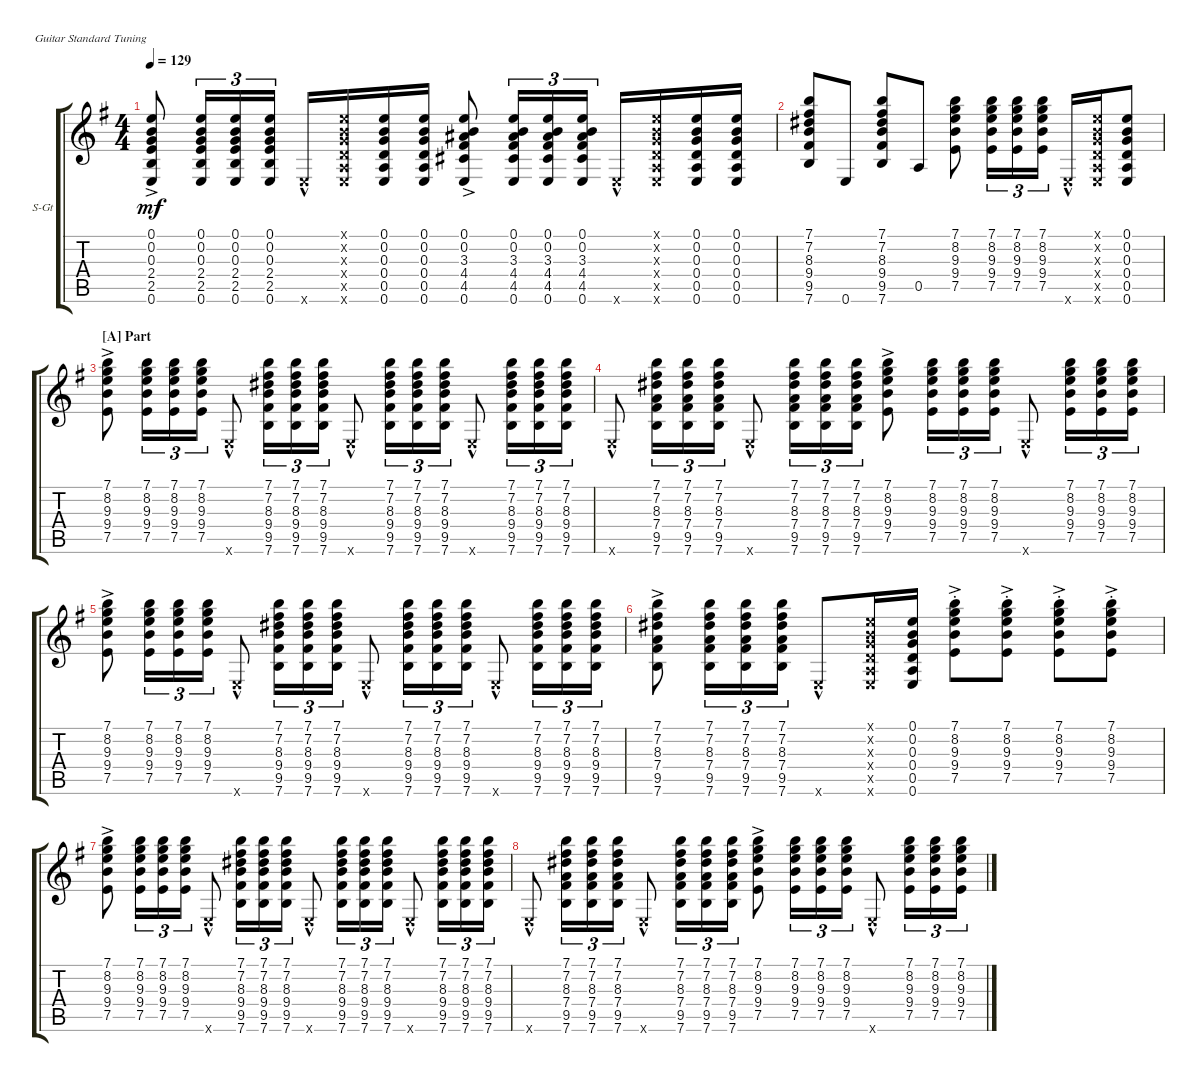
\defaultSystemsLayout 4
\bracketExtendMode groupsimilarinstruments
\firstSystemTrackNameOrientation horizontal
\otherSystemsTrackNameOrientation horizontal
\track ("Gabriela" "S-Gt") {instrument acousticguitarsteel}
\staff {score tabs}
\tuning (E4 B3 G3 D3 A2 E2)
\ts (4 4)
\tempo 129
\clef g2
\ks eminor
(0.6{ac} 2.5{ac} 2.4{ac} 0.3{ac} 0.2{ac} 0.1{ac}).8{dy mf} (0.6 2.5 2.4 0.3 0.2 0.1).16{tu (3 2)} (0.6 2.5 2.4 0.3 0.2 0.1).16{tu (3 2)} (0.6 2.5 2.4 0.3 0.2 0.1).16{tu (3 2)} 0.6{hac x}.16 (0.6{x} 0.5{x} 0.4{x} 0.3{x} 0.2{x} 0.1{x}).16 (0.1 0.6 0.5 0.4 0.3 0.2).16 (0.1 0.6 0.5 0.4 0.3 0.2).16 (4.5{ac} 4.4{ac} 3.3{ac} 0.2{ac} 0.1{ac} 0.6{ac}).8 (4.5 4.4 3.3 0.2 0.1 0.6).16{tu (3 2)} (4.5 4.4 3.3 0.2 0.1 0.6).16{tu (3 2)} (4.5 4.4 3.3 0.2 0.1 0.6).16{tu (3 2)} 0.6{hac x}.16 (0.6{x} 0.5{x} 0.4{x} 0.3{x} 0.2{x} 0.1{x}).16 (0.1 0.6 0.5 0.4 0.3 0.2).16 (0.1 0.6 0.5 0.4 0.3 0.2).16 |
(7.6 9.5 9.4 8.3 7.2 7.1).8 0.6.8 (7.6 9.5 9.4 8.3 7.2 7.1).8 0.5.8 (7.5 9.4 9.3 8.2 7.1).8 (7.5 9.4 9.3 8.2 7.1).16{tu (3 2)} (7.5 9.4 9.3 8.2 7.1).16{tu (3 2)} (7.5 9.4 9.3 8.2 7.1).16{tu (3 2)} 0.6{hac x}.16 (0.6{x} 0.5{x} 0.4{x} 0.3{x} 0.2{x} 0.1{x}).16 (0.1 0.2 0.3 0.4 0.5 0.6).8 |
\section ("A" "Part")
(7.5{ac} 9.4{ac} 9.3{ac} 8.2{ac} 7.1{ac}).8 (7.5 9.4 9.3 8.2 7.1).16{tu (3 2)} (7.5 9.4 9.3 8.2 7.1).16{tu (3 2)} (7.5 9.4 9.3 8.2 7.1).16{tu (3 2)} 0.6{hac x}.8 (7.6 9.5 9.4 8.3 7.2 7.1).16{tu (3 2)} (7.6 9.5 9.4 8.3 7.2 7.1).16{tu (3 2)} (7.6 9.5 9.4 8.3 7.2 7.1).16{tu (3 2)} 0.6{hac x}.8 (7.6 9.5 9.4 8.3 7.2 7.1).16{tu (3 2)} (7.6 9.5 9.4 8.3 7.2 7.1).16{tu (3 2)} (7.6 9.5 9.4 8.3 7.2 7.1).16{tu (3 2)} 0.6{hac x}.8 (7.6 9.5 9.4 8.3 7.2 7.1).16{tu (3 2)} (7.6 9.5 9.4 8.3 7.2 7.1).16{tu (3 2)} (7.6 9.5 9.4 8.3 7.2 7.1).16{tu (3 2)} |
0.6{hac x}.8 (7.6 9.5 7.4 8.3 7.2 7.1).16{tu (3 2)} (7.6 9.5 7.4 8.3 7.2 7.1).16{tu (3 2)} (7.6 9.5 7.4 8.3 7.2 7.1).16{tu (3 2)} 0.6{hac x}.8 (7.6 9.5 7.4 8.3 7.2 7.1).16{tu (3 2)} (7.6 9.5 7.4 8.3 7.2 7.1).16{tu (3 2)} (7.6 9.5 7.4 8.3 7.2 7.1).16{tu (3 2)} (7.5{ac} 9.4{ac} 9.3{ac} 8.2{ac} 7.1{ac}).8 (7.5 9.4 9.3 8.2 7.1).16{tu (3 2)} (7.5 9.4 9.3 8.2 7.1).16{tu (3 2)} (7.5 9.4 9.3 8.2 7.1).16{tu (3 2)} 0.6{hac x}.8 (7.5 9.4 9.3 8.2 7.1).16{tu (3 2)} (7.5 9.4 9.3 8.2 7.1).16{tu (3 2)} (7.5 9.4 9.3 8.2 7.1).16{tu (3 2)} |
(7.5{ac} 9.4{ac} 9.3{ac} 8.2{ac} 7.1{ac}).8 (7.5 9.4 9.3 8.2 7.1).16{tu (3 2)} (7.5 9.4 9.3 8.2 7.1).16{tu (3 2)} (7.5 9.4 9.3 8.2 7.1).16{tu (3 2)} 0.6{hac x}.8 (7.6 9.5 9.4 8.3 7.2 7.1).16{tu (3 2)} (7.6 9.5 9.4 8.3 7.2 7.1).16{tu (3 2)} (7.6 9.5 9.4 8.3 7.2 7.1).16{tu (3 2)} 0.6{hac x}.8 (7.6 9.5 9.4 8.3 7.2 7.1).16{tu (3 2)} (7.6 9.5 9.4 8.3 7.2 7.1).16{tu (3 2)} (7.6 9.5 9.4 8.3 7.2 7.1).16{tu (3 2)} 0.6{hac x}.8 (7.6 9.5 9.4 8.3 7.2 7.1).16{tu (3 2)} (7.6 9.5 9.4 8.3 7.2 7.1).16{tu (3 2)} (7.6 9.5 9.4 8.3 7.2 7.1).16{tu (3 2)} |
(7.6{ac} 9.5{ac} 7.4{ac} 8.3{ac} 7.2{ac} 7.1{ac}).8 (7.6 9.5 7.4 8.3 7.2 7.1).16{tu (3 2)} (7.6 9.5 7.4 8.3 7.2 7.1).16{tu (3 2)} (7.6 9.5 7.4 8.3 7.2 7.1).16{tu (3 2)} 0.6{hac x}.8 (0.1{x} 0.2{x} 0.3{x} 0.4{x} 0.5{x} 0.6{x}).16 (0.6 0.5 0.4 0.3 0.2 0.1).16 (7.5{ac st} 9.4{ac st} 9.3{ac st} 8.2{ac st} 7.1{ac st}).8 (7.5{ac st} 9.4{ac st} 9.3{ac st} 8.2{ac st} 7.1{ac st}).8 (7.5{ac st} 9.4{ac st} 9.3{ac st} 8.2{ac st} 7.1{ac st}).8 (7.5{ac st} 9.4{ac st} 9.3{ac st} 8.2{ac st} 7.1{ac st}).8 |
(7.5{ac} 9.4{ac} 9.3{ac} 8.2{ac} 7.1{ac}).8 (7.5 9.4 9.3 8.2 7.1).16{tu (3 2)} (7.5 9.4 9.3 8.2 7.1).16{tu (3 2)} (7.5 9.4 9.3 8.2 7.1).16{tu (3 2)} 0.6{hac x}.8 (7.6 9.5 9.4 8.3 7.2 7.1).16{tu (3 2)} (7.6 9.5 9.4 8.3 7.2 7.1).16{tu (3 2)} (7.6 9.5 9.4 8.3 7.2 7.1).16{tu (3 2)} 0.6{hac x}.8 (7.6 9.5 9.4 8.3 7.2 7.1).16{tu (3 2)} (7.6 9.5 9.4 8.3 7.2 7.1).16{tu (3 2)} (7.6 9.5 9.4 8.3 7.2 7.1).16{tu (3 2)} 0.6{hac x}.8 (7.6 9.5 9.4 8.3 7.2 7.1).16{tu (3 2)} (7.6 9.5 9.4 8.3 7.2 7.1).16{tu (3 2)} (7.6 9.5 9.4 8.3 7.2 7.1).16{tu (3 2)} |
0.6{hac x}.8 (7.6 9.5 7.4 8.3 7.2 7.1).16{tu (3 2)} (7.6 9.5 7.4 8.3 7.2 7.1).16{tu (3 2)} (7.6 9.5 7.4 8.3 7.2 7.1).16{tu (3 2)} 0.6{hac x}.8 (7.6 9.5 7.4 8.3 7.2 7.1).16{tu (3 2)} (7.6 9.5 7.4 8.3 7.2 7.1).16{tu (3 2)} (7.6 9.5 7.4 8.3 7.2 7.1).16{tu (3 2)} (7.5{ac} 9.4{ac} 9.3{ac} 8.2{ac} 7.1{ac}).8 (7.5 9.4 9.3 8.2 7.1).16{tu (3 2)} (7.5 9.4 9.3 8.2 7.1).16{tu (3 2)} (7.5 9.4 9.3 8.2 7.1).16{tu (3 2)} 0.6{hac x}.8 (7.5 9.4 9.3 8.2 7.1).16{tu (3 2)} (7.5 9.4 9.3 8.2 7.1).16{tu (3 2)} (7.5 9.4 9.3 8.2 7.1).16{tu (3 2)}
